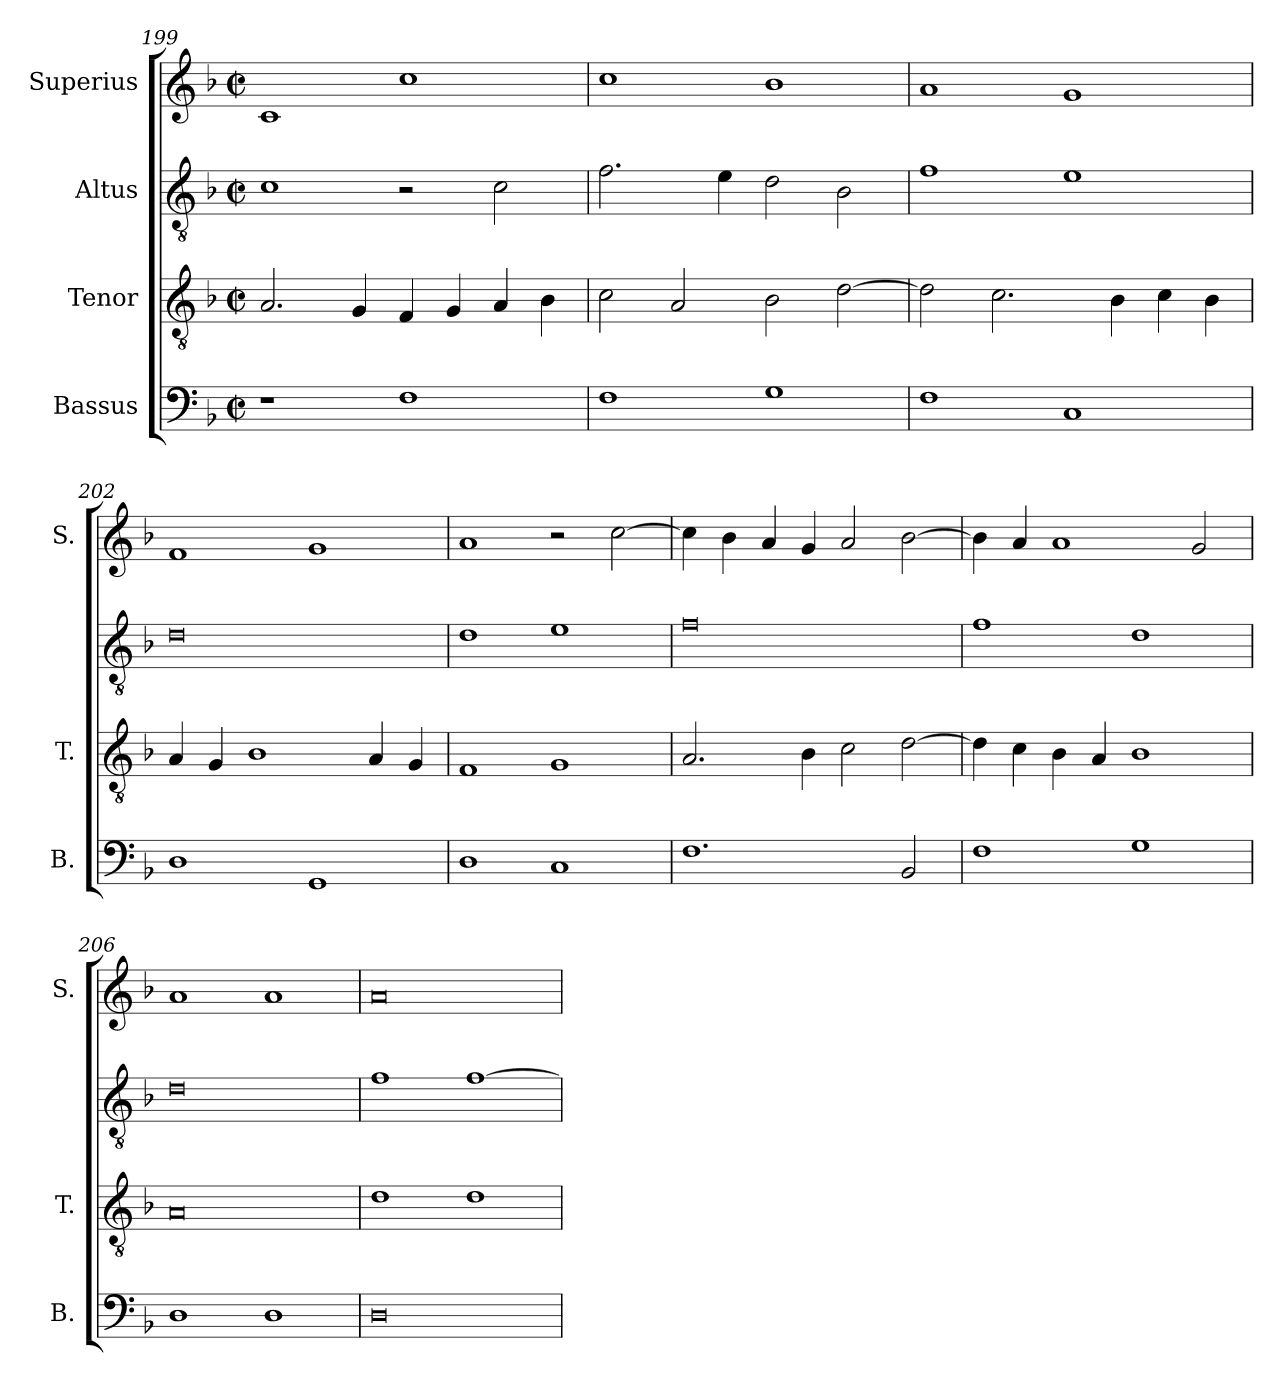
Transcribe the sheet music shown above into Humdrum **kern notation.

**kern	**kern	**kern	**kern
*part4	*part3	*part2	*part1
*staff4	*staff3	*staff2	*staff1
*I"Bassus	*I"Tenor	*I"Altus	*I"Superius
*I'B.	*I'T.	*	*I'S.
*clefF4	*clefGv2	*clefGv2	*clefG2
*	*ITrd7c12	*ITrd7c12	*
*k[b-]	*k[b-]	*k[b-]	*k[b-]
*F:	*F:	*F:	*F:
*M2/2	*M2/2	*M2/2	*M2/2
*met(c|)	*met(c|)	*met(c|)	*met(c|)
=199	=199	=199	=199
1r	2.AAi/	1Ci	1ci
.	4GGi/	.	.
1Fi	4FFi/	2r	1cci
.	4GGi/	.	.
.	4AAi/	2Ci\	.
.	4BB-i\	.	.
=200	=200	=200	=200
1Fi	2Ci\	2.Fi\	1cci
.	2AAi/	.	.
.	.	4Ei\	.
1Gi	2BB-i\	2Di\	1b-i
.	[>2Di\	2BB-i\	.
!!LO:PB:g=z
=201	=201	=201	=201
1Fi	2Di\]	1Fi	1ai
.	2.Ci\	.	.
1Ci	.	1Ei	1gi
.	4BB-i\	.	.
.	4Ci\	.	.
.	4BB-i\	.	.
=202	=202	=202	=202
1Di	4AAi/	0Di	1fi
.	4GGi/	.	.
.	1BB-i	.	.
1GGi	.	.	1gi
.	4AAi/	.	.
.	4GGi/	.	.
=203	=203	=203	=203
1Di	1FFi	1Di	1ai
1Ci	1GGi	1Ei	2r
.	.	.	[>2cci\
=204	=204	=204	=204
1.Fi	2.AAi/	0Fi	4cci\]
.	.	.	4b-i\
.	.	.	4ai/
.	4BB-i\	.	4gi/
.	2Ci\	.	2ai/
2BB-i/	[>2Di\	.	[>2b-i\
=205	=205	=205	=205
1Fi	4Di\]	1Fi	4b-i\]
.	4Ci\	.	4ai/
.	4BB-i\	.	1ai
.	4AAi/	.	.
1Gi	1BB-i	1Di	.
.	.	.	2gi/
!!LO:LB:g=z
=206	=206	=206	=206
1Di	0AAi	0Di	1ai
1Di	.	.	1ai
=207	=207	=207	=207
0Di	1Di	1Fi	0ai
.	1Di	[>1Fi	.
=	=	=	=
*-	*-	*-	*-
